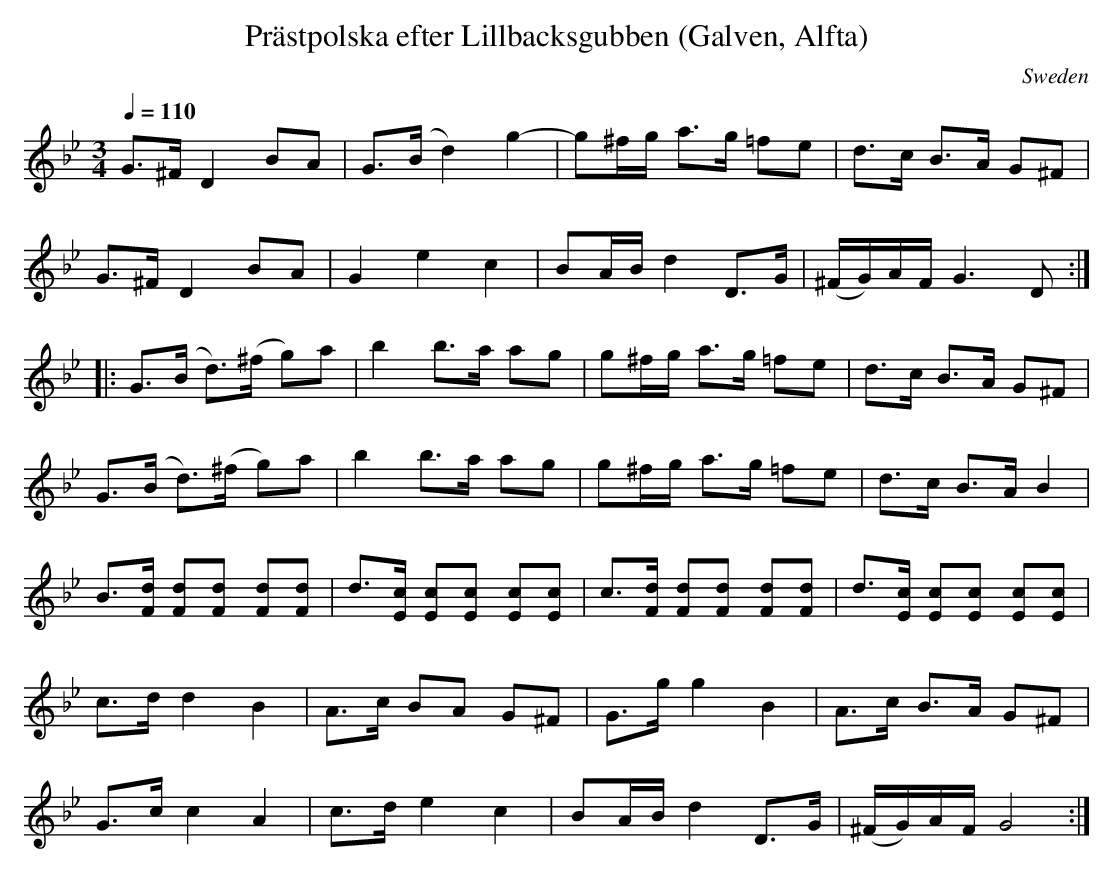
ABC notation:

X:1
T:Prästpolska efter Lillbacksgubben (Galven, Alfta)
O:Sweden
M:3/4
L:1/8
Q:1/4=110
K:Gm
G>^F   D2       BA         | G>(B   d2)      g2-       | g^f/g/ a>g =fe | d>c         B>A G^F  |
G>^F   D2       BA         | G2     e2       c2           | BA/B/  d2 D>G  | (^F/G/)A/F/ G3 D    ::
G>(B   d>)(^f   g)a        | b2     b>a      ag         | g^f/g/ a>g =fe | d>c         B>A G^F  |
G>(B   d>)(^f   g)a        | b2     b>a      ag         | g^f/g/ a>g =fe | d>c         B>A B2   |
B>[Fd] [Fd][Fd] [Fd][Fd] | d>[Ec] [Ec][Ec] [Ec][Ec] | \
c>[Fd] [Fd][Fd] [Fd][Fd] | d>[Ec] [Ec][Ec] [Ec][Ec] |
c>d    d2       B2           | A>c    BA       G^F       | G>g    g2 B2     | A>c         B>A G^F  |
G>c    c2       A2           | c>d    e2       c2        | BA/B/  d2 D>G   | (^F/G/)A/F/ G4      :|
